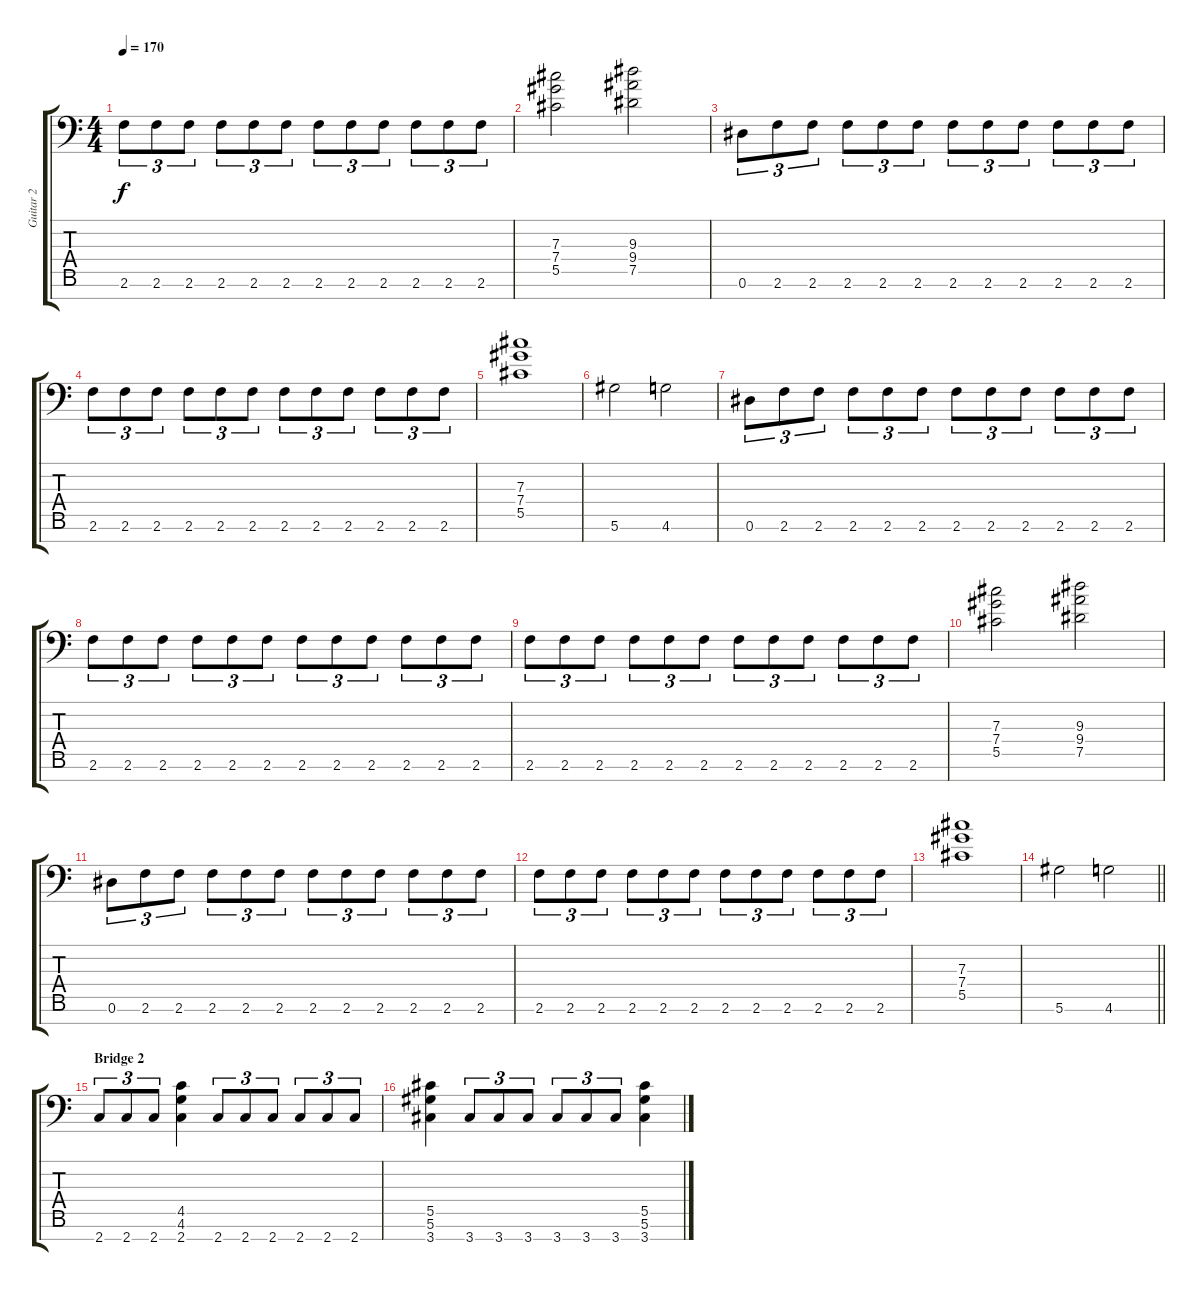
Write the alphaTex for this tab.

\track ("Guitar 2" "Guitar 2") {instrument distortionguitar}
\staff {score tabs}
\tuning (Eb4 Bb3 Gb3 Db3 Ab2 Eb2 Bb1) {hide}
\ts (4 4)
\tempo 170
\clef f4
\ks c
2.6.8{tu (3 2) dy f} 2.6.8{tu (3 2)} 2.6.8{tu (3 2)} 2.6.8{tu (3 2)} 2.6.8{tu (3 2)} 2.6.8{tu (3 2)} 2.6.8{tu (3 2)} 2.6.8{tu (3 2)} 2.6.8{tu (3 2)} 2.6.8{tu (3 2)} 2.6.8{tu (3 2)} 2.6.8{tu (3 2)} |
(7.3 7.4 5.5).2 (9.3 9.4 7.5).2 |
0.6.8{tu (3 2)} 2.6.8{tu (3 2)} 2.6.8{tu (3 2)} 2.6.8{tu (3 2)} 2.6.8{tu (3 2)} 2.6.8{tu (3 2)} 2.6.8{tu (3 2)} 2.6.8{tu (3 2)} 2.6.8{tu (3 2)} 2.6.8{tu (3 2)} 2.6.8{tu (3 2)} 2.6.8{tu (3 2)} |
2.6.8{tu (3 2)} 2.6.8{tu (3 2)} 2.6.8{tu (3 2)} 2.6.8{tu (3 2)} 2.6.8{tu (3 2)} 2.6.8{tu (3 2)} 2.6.8{tu (3 2)} 2.6.8{tu (3 2)} 2.6.8{tu (3 2)} 2.6.8{tu (3 2)} 2.6.8{tu (3 2)} 2.6.8{tu (3 2)} |
(7.3 7.4 5.5).1 |
5.6.2 4.6.2 |
0.6.8{tu (3 2)} 2.6.8{tu (3 2)} 2.6.8{tu (3 2)} 2.6.8{tu (3 2)} 2.6.8{tu (3 2)} 2.6.8{tu (3 2)} 2.6.8{tu (3 2)} 2.6.8{tu (3 2)} 2.6.8{tu (3 2)} 2.6.8{tu (3 2)} 2.6.8{tu (3 2)} 2.6.8{tu (3 2)} |
2.6.8{tu (3 2)} 2.6.8{tu (3 2)} 2.6.8{tu (3 2)} 2.6.8{tu (3 2)} 2.6.8{tu (3 2)} 2.6.8{tu (3 2)} 2.6.8{tu (3 2)} 2.6.8{tu (3 2)} 2.6.8{tu (3 2)} 2.6.8{tu (3 2)} 2.6.8{tu (3 2)} 2.6.8{tu (3 2)} |
2.6.8{tu (3 2)} 2.6.8{tu (3 2)} 2.6.8{tu (3 2)} 2.6.8{tu (3 2)} 2.6.8{tu (3 2)} 2.6.8{tu (3 2)} 2.6.8{tu (3 2)} 2.6.8{tu (3 2)} 2.6.8{tu (3 2)} 2.6.8{tu (3 2)} 2.6.8{tu (3 2)} 2.6.8{tu (3 2)} |
(7.3 7.4 5.5).2 (9.3 9.4 7.5).2 |
0.6.8{tu (3 2)} 2.6.8{tu (3 2)} 2.6.8{tu (3 2)} 2.6.8{tu (3 2)} 2.6.8{tu (3 2)} 2.6.8{tu (3 2)} 2.6.8{tu (3 2)} 2.6.8{tu (3 2)} 2.6.8{tu (3 2)} 2.6.8{tu (3 2)} 2.6.8{tu (3 2)} 2.6.8{tu (3 2)} |
2.6.8{tu (3 2)} 2.6.8{tu (3 2)} 2.6.8{tu (3 2)} 2.6.8{tu (3 2)} 2.6.8{tu (3 2)} 2.6.8{tu (3 2)} 2.6.8{tu (3 2)} 2.6.8{tu (3 2)} 2.6.8{tu (3 2)} 2.6.8{tu (3 2)} 2.6.8{tu (3 2)} 2.6.8{tu (3 2)} |
(7.3 7.4 5.5).1 |
\barLineRight lightlight
5.6.2 4.6.2 |
\section ("" "Bridge 2")
2.7.8{tu (3 2)} 2.7.8{tu (3 2)} 2.7.8{tu (3 2)} (4.5 4.6 2.7).4 2.7.8{tu (3 2)} 2.7.8{tu (3 2)} 2.7.8{tu (3 2)} 2.7.8{tu (3 2)} 2.7.8{tu (3 2)} 2.7.8{tu (3 2)} |
(5.5 5.6 3.7).4 3.7.8{tu (3 2)} 3.7.8{tu (3 2)} 3.7.8{tu (3 2)} 3.7.8{tu (3 2)} 3.7.8{tu (3 2)} 3.7.8{tu (3 2)} (5.5 5.6 3.7).4
